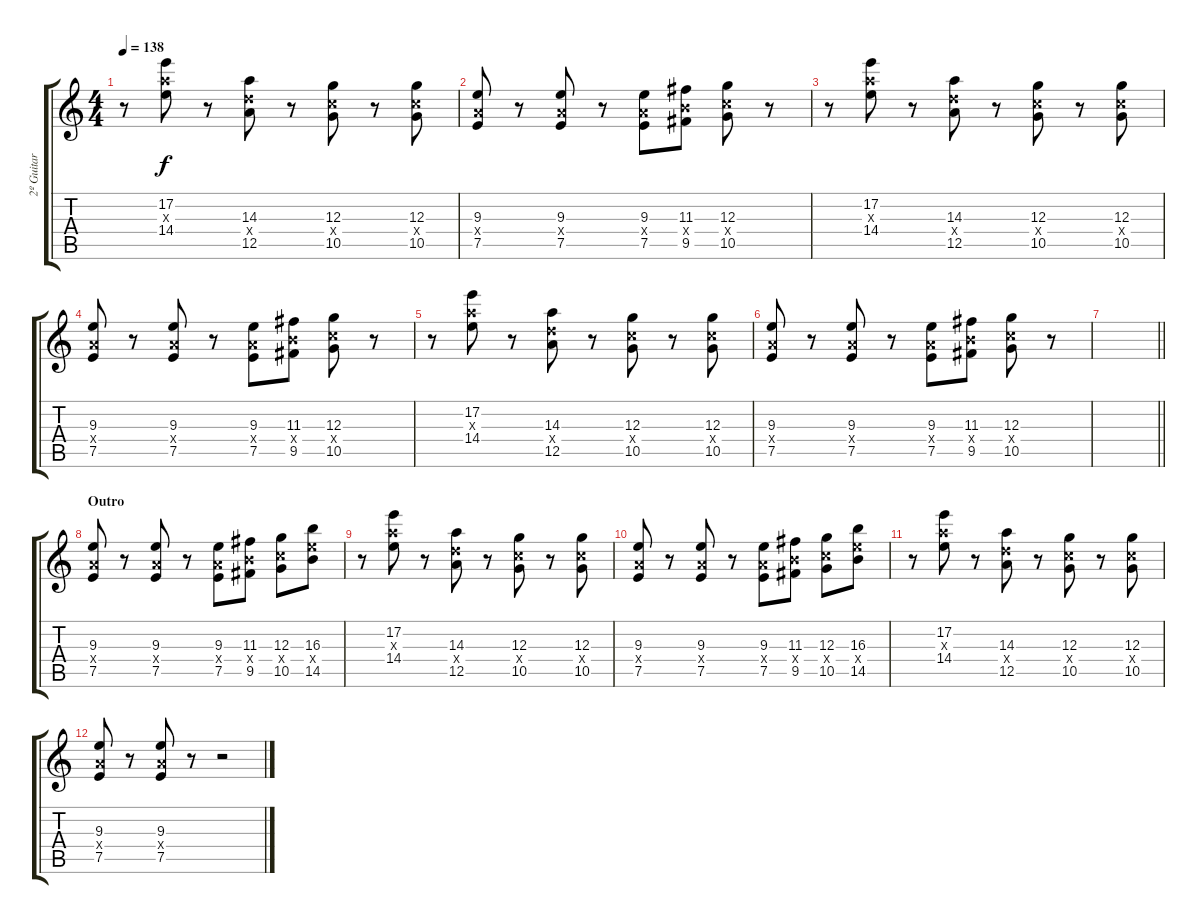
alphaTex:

\track ("2º Guitar" "2º Guitar") {instrument distortionguitar}
\staff {score tabs}
\tuning (E4 B3 G3 D3 A2 D2) {hide}
\ts (4 4)
\tempo 138
\clef g2
\ks c
r.8{dy f} (17.2 14.3{x} 14.4).8 r.8 (14.3 12.4{x} 12.5).8 r.8 (12.3 10.4{x} 10.5).8 r.8 (12.3 10.4{x} 10.5).8 |
(9.3 7.4{x} 7.5).8 r.8 (9.3 7.4{x} 7.5).8 r.8 (9.3 7.4{x} 7.5).8 (11.3 9.4{x} 9.5).8 (12.3 10.4{x} 10.5).8 r.8 |
r.8 (17.2 14.3{x} 14.4).8 r.8 (14.3 12.4{x} 12.5).8 r.8 (12.3 10.4{x} 10.5).8 r.8 (12.3 10.4{x} 10.5).8 |
(9.3 7.4{x} 7.5).8 r.8 (9.3 7.4{x} 7.5).8 r.8 (9.3 7.4{x} 7.5).8 (11.3 9.4{x} 9.5).8 (12.3 10.4{x} 10.5).8 r.8 |
r.8 (17.2 14.3{x} 14.4).8 r.8 (14.3 12.4{x} 12.5).8 r.8 (12.3 10.4{x} 10.5).8 r.8 (12.3 10.4{x} 10.5).8 |
(9.3 7.4{x} 7.5).8 r.8 (9.3 7.4{x} 7.5).8 r.8 (9.3 7.4{x} 7.5).8 (11.3 9.4{x} 9.5).8 (12.3 10.4{x} 10.5).8 r.8 |
\barLineRight lightlight
|
\section ("" "Outro")
(9.3 7.4{x} 7.5).8 r.8 (9.3 7.4{x} 7.5).8 r.8 (9.3 7.4{x} 7.5).8 (11.3 9.4{x} 9.5).8 (12.3 10.4{x} 10.5).8 (16.3 14.4{x} 14.5).8 |
r.8 (17.2 14.3{x} 14.4).8 r.8 (14.3 12.4{x} 12.5).8 r.8 (12.3 10.4{x} 10.5).8 r.8 (12.3 10.4{x} 10.5).8 |
(9.3 7.4{x} 7.5).8 r.8 (9.3 7.4{x} 7.5).8 r.8 (9.3 7.4{x} 7.5).8 (11.3 9.4{x} 9.5).8 (12.3 10.4{x} 10.5).8 (16.3 14.4{x} 14.5).8 |
r.8 (17.2 14.3{x} 14.4).8 r.8 (14.3 12.4{x} 12.5).8 r.8 (12.3 10.4{x} 10.5).8 r.8 (12.3 10.4{x} 10.5).8 |
(9.3 7.4{x} 7.5).8 r.8 (9.3 7.4{x} 7.5).8 r.8 r.2
